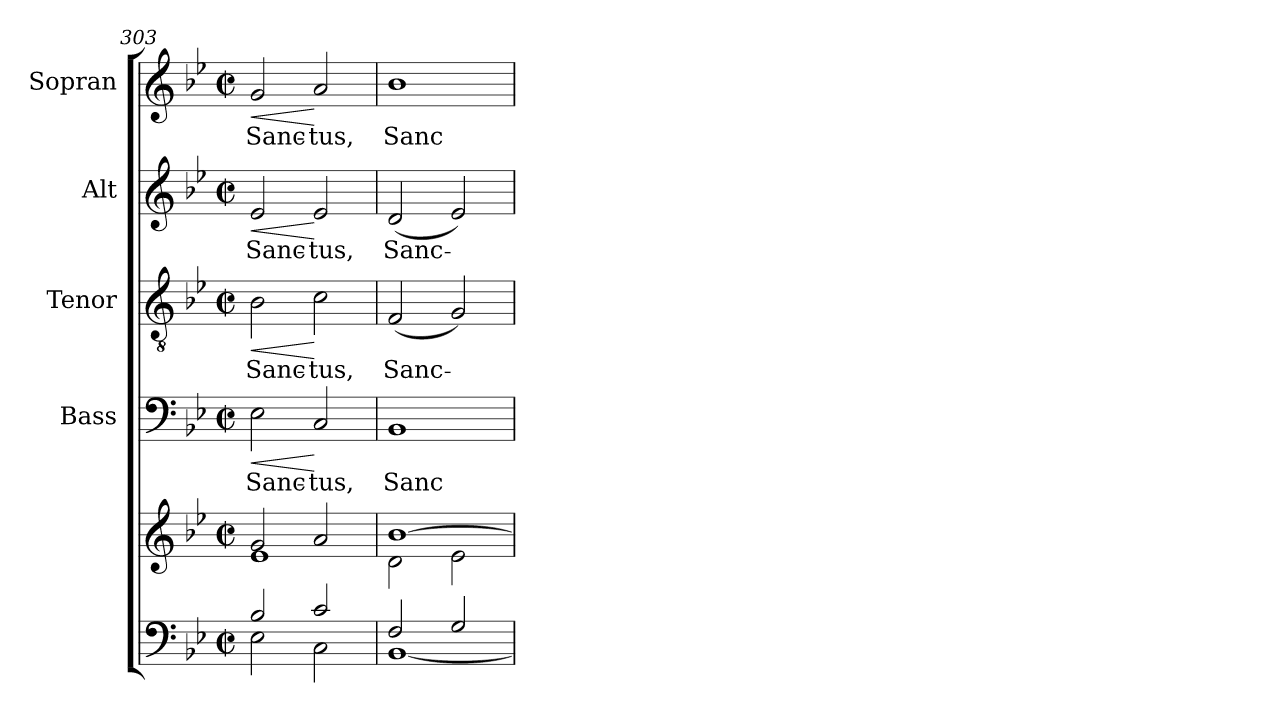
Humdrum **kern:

**kern	**kern	**kern	**text	**dynam	**kern	**text	**dynam	**kern	**text	**dynam	**kern	**text	**dynam
*part5	*part5	*part4	*part4	*part4	*part3	*part3	*part3	*part2	*part2	*part2	*part1	*part1	*part1
*staff6	*staff5	*staff4	*staff4	*staff4	*staff3	*staff3	*staff3	*staff2	*staff2	*staff2	*staff1	*staff1	*staff1
*	*	*I"Bass	*	*	*I"Tenor	*	*	*I"Alt	*	*	*I"Sopran	*	*
*	*	*I'B.	*	*	*I'T.	*	*	*I'A.	*	*	*I'S.	*	*
*clefF4	*clefG2	*clefF4	*	*	*clefGv2	*	*	*clefG2	*	*	*clefG2	*	*
*k[b-e-]	*k[b-e-]	*k[b-e-]	*	*	*k[b-e-]	*	*	*k[b-e-]	*	*	*k[b-e-]	*	*
*B-:	*B-:	*B-:	*	*	*B-:	*	*	*B-:	*	*	*B-:	*	*
*M2/2	*M2/2	*M2/2	*	*	*M2/2	*	*	*M2/2	*	*	*M2/2	*	*
*met(c|)	*met(c|)	*met(c|)	*	*	*met(c|)	*	*	*met(c|)	*	*	*met(c|)	*	*
=303	=303	=303	=303	=303	=303	=303	=303	=303	=303	=303	=303	=303	=303
*^	*^	*	*	*	*	*	*	*	*	*	*	*	*
!	!	!	!	!	!LO:LY:b	!LO:HP:b	!	!LO:LY:b	!LO:HP:b	!	!LO:LY:b	!LO:HP:b	!	!LO:LY:b	!LO:HP:b
2B-/	2E-\	2g/	1e-	2E-\	Sanc-	<	2B-\	Sanc-	<	2e-/	Sanc-	<	2g/	Sanc-	<
!	!	!	!	!	!LO:LY:b	!	!	!LO:LY:b	!	!	!LO:LY:b	!	!	!LO:LY:b	!
2c/	2C\	2a/	.	2C/	-tus,	[	2c\	-tus,	[	2e-/	-tus,	[	2a/	-tus,	[
=304	=304	=304	=304	=304	=304	=304	=304	=304	=304	=304	=304	=304	=304	=304	=304
!	!	!	!	!	!LO:LY:b	!	!	!LO:LY:b	!	!	!LO:LY:b	!	!	!LO:LY:b	!
2F/	[<1BB-	[>1b-	2d\	1BB-	Sanc-	.	(<2F/	Sanc-	.	(<2d/	Sanc-	.	1b-	Sanc-	.
2G/	.	.	2e-\	.	.	.	2G/)	.	.	2e-/)	.	.	.	.	.
*v	*v	*	*	*	*	*	*	*	*	*	*	*	*	*	*
*	*v	*v	*	*	*	*	*	*	*	*	*	*	*	*
=	=	=	=	=	=	=	=	=	=	=	=	=	=
*-	*-	*-	*-	*-	*-	*-	*-	*-	*-	*-	*-	*-	*-
